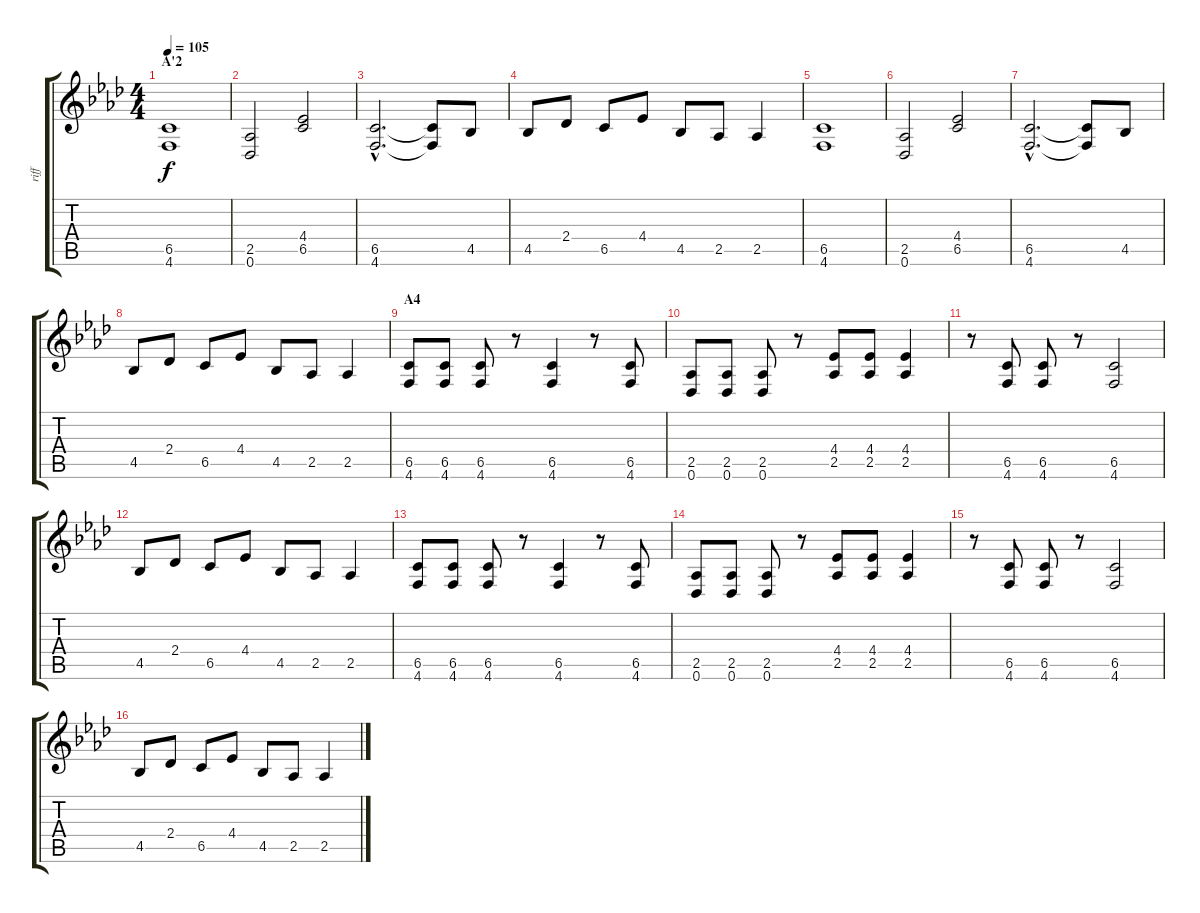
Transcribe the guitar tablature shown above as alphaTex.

\track ("riff" "riff") {instrument distortionguitar}
\staff {score tabs}
\tuning (Db4 Ab3 E3 B2 Gb2 Db2) {hide}
\ts (4 4)
\section ("" "A'2")
\tempo 105
\clef g2
\ks ab
(6.5 4.6).1{dy f} |
(2.5 0.6).2 (4.4 6.5).2 |
(6.5{hac} 4.6{hac}).2{d} (6.5{t} 4.6{t}).8 4.5.8 |
4.5.8 2.4.8 6.5.8 4.4.8 4.5.8 2.5.8 2.5.4 |
(6.5 4.6).1 |
(2.5 0.6).2 (4.4 6.5).2 |
(6.5{hac} 4.6{hac}).2{d} (6.5{t} 4.6{t}).8 4.5.8 |
4.5.8 2.4.8 6.5.8 4.4.8 4.5.8 2.5.8 2.5.4 |
\section ("" "A4")
(6.5 4.6).8 (6.5 4.6).8 (6.5 4.6).8 r.8 (6.5 4.6).4 r.8 (6.5 4.6).8 |
(2.5 0.6).8 (2.5 0.6).8 (2.5 0.6).8 r.8 (4.4 2.5).8 (4.4 2.5).8 (4.4 2.5).4 |
r.8 (6.5 4.6).8 (6.5 4.6).8 r.8 (6.5 4.6).2 |
4.5.8 2.4.8 6.5.8 4.4.8 4.5.8 2.5.8 2.5.4 |
(6.5 4.6).8 (6.5 4.6).8 (6.5 4.6).8 r.8 (6.5 4.6).4 r.8 (6.5 4.6).8 |
(2.5 0.6).8 (2.5 0.6).8 (2.5 0.6).8 r.8 (4.4 2.5).8 (4.4 2.5).8 (4.4 2.5).4 |
r.8 (6.5 4.6).8 (6.5 4.6).8 r.8 (6.5 4.6).2 |
4.5.8 2.4.8 6.5.8 4.4.8 4.5.8 2.5.8 2.5.4
